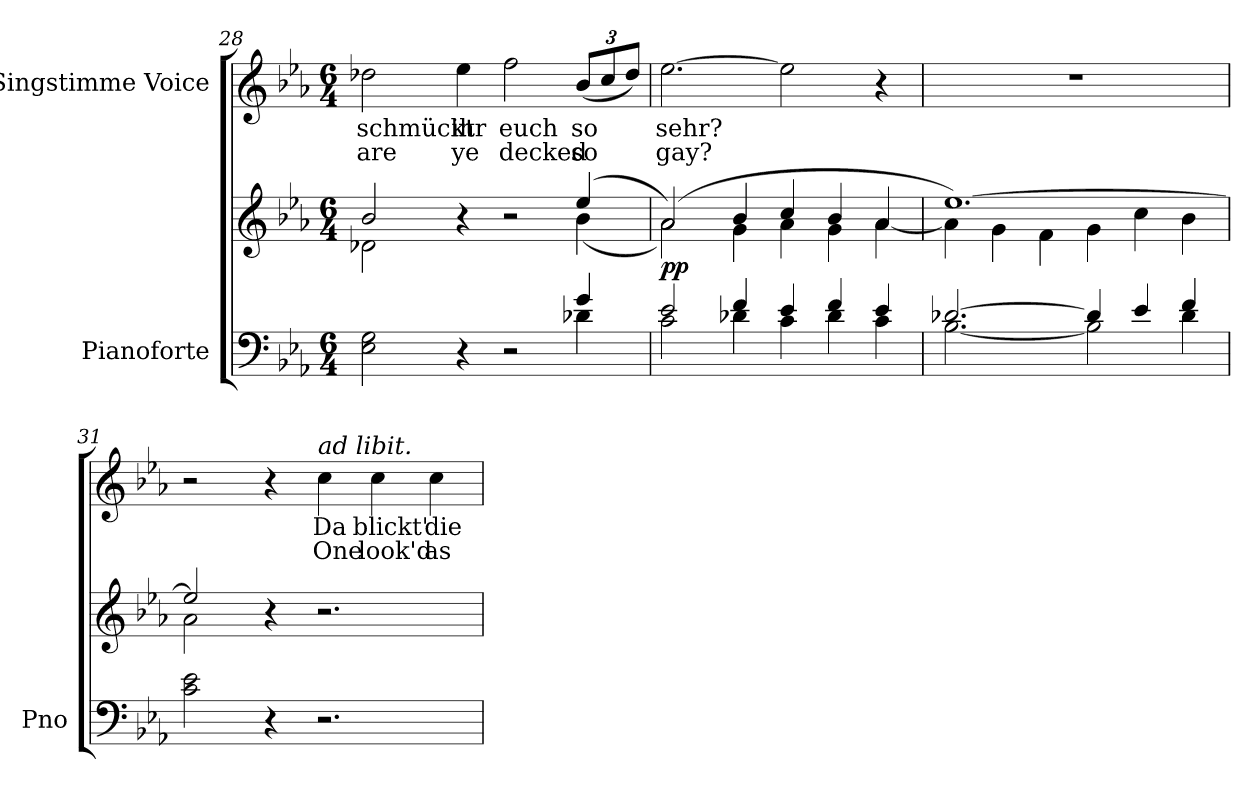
**kern	**kern	**dynam	**kern	**text	**text
*part2	*part2	*part2	*part1	*part1	*part1
*staff3	*staff2	*staff2/3	*staff1	*staff1	*staff1
*I"Pianoforte	*	*	*I"Singstimme Voice	*	*
*I'Pno	*	*	*	*	*
*clefF4	*clefG2	*	*clefG2	*	*
*k[b-e-a-]	*k[b-e-a-]	*	*k[b-e-a-]	*	*
*M6/4	*M6/4	*	*M6/4	*	*
=28	=28	=28	=28	=28	=28
*^	*^	*	*	*	*
2E-\ 2G\	4ryy	2b-/	2d-X\	.	2dd-X\	schmückt	are
*v	*v	*	*	*	*	*	*
4r	4r	2.ryy	.	4ee-\	ihr	ye
2r	2r	.	.	2ff\	euch	decked
*^	*	*	*	*	*	*
*	*	*	*	*	*Xbrackettup	*	*
4g/	4d-X\	(4ee-/	(4b-\	.	(12b-/L	so	so
.	.	.	.	.	12cc/	.	.
.	.	.	.	.	12dd-/J)	.	.
=29	=29	=29	=29	=29	=29	=29	=29
!	!	!	!	!LO:DY:b	!	!	!
2e-/	2c\	(2a-/)	2a-\)	pp	[2.ee-\	sehr?	gay?
4f/	4d-X\	4b-/	4g\	.	.	.	.
4e-/	4c\	4cc/	4a-\	.	2ee-\]	.	.
4f/	4d-\	4b-/	4g\	.	.	.	.
4e-/	4c\	4a-/	[4a-\	.	4r	.	.
=30	=30	=30	=30	=30	=30	=30	=30
[2.d-X/	[2.B-\	[1.ee-)	4a-\]	.	1.r	.	.
.	.	.	4g\	.	.	.	.
.	.	.	4f\	.	.	.	.
4d-/]	2B-\]	.	4g\	.	.	.	.
4e-/	.	.	4cc\	.	.	.	.
4f/	4d-\	.	4b-\	.	.	.	.
*v	*v	*	*	*	*	*	*
=31	=31	=31	=31	=31	=31	=31
2c\ 2e-\	2ee-/]	2a-\	.	2r	.	.
4r	4r	1ryy	.	4r	.	.
!	!	!	!	!LO:TX:a:i:t=ad libit.	!	!
2.r	2.r	.	.	4cc\	Da	One
.	.	.	.	4cc\	blickt'	look'd
.	.	.	.	4cc\	die	as
*	*v	*v	*	*	*	*
=	=	=	=	=	=
*-	*-	*-	*-	*-	*-
